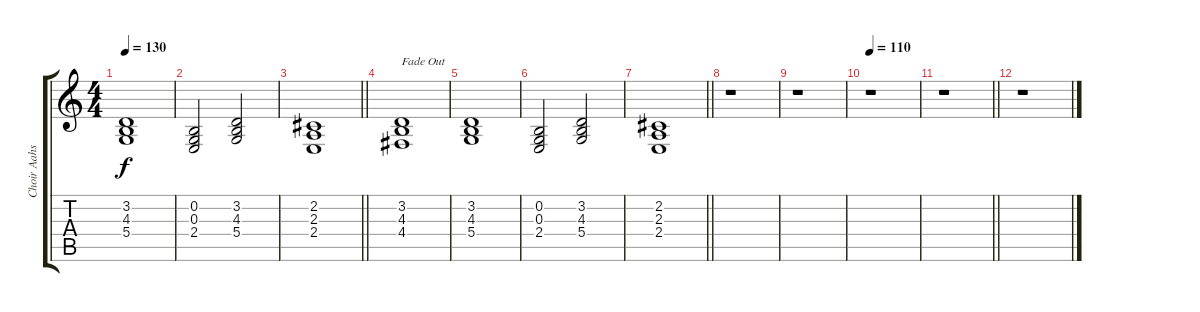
\track ("Choir Aahs" "Choir Aahs") {instrument choiraahs}
\staff {score tabs}
\tuning (E4 B3 G3 D3 A2 E2) {hide}
\ts (4 4)
\tempo 130
\clef g2
\ks c
(3.2 4.3 5.4).1{dy f} |
(0.2 0.3 2.4).2 (3.2 4.3 5.4).2 |
\barLineRight lightlight
(2.2 2.3 2.4).1 |
(3.2 4.3 4.4).1{txt "Fade Out" volume 0} |
(3.2 4.3 5.4).1 |
(0.2 0.3 2.4).2 (3.2 4.3 5.4).2 |
\barLineRight lightlight
(2.2 2.3 2.4).1 |
r.1 |
r.1 |
\tempo 110
r.1 |
\barLineRight lightlight
r.1 |
r.1
